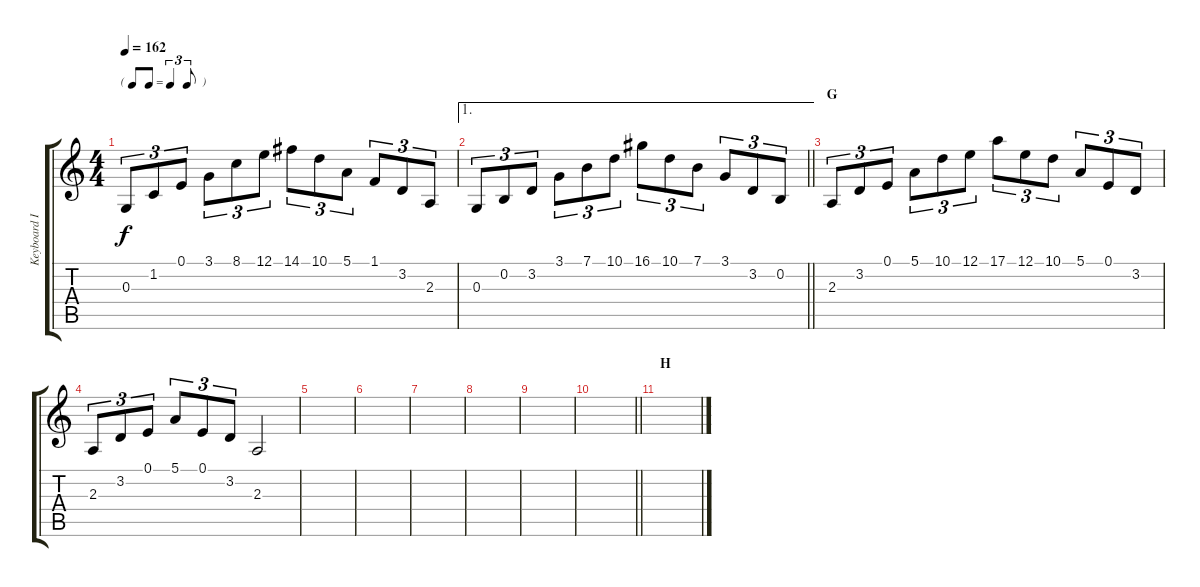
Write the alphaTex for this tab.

\track ("Keyboard III" "Keyboard I") {instrument lead2sawtooth}
\staff {score tabs}
\tuning (E4 B3 G3 D3 A2 E2) {hide}
\ts (4 4)
\tf triplet8th
\tempo 162
\clef g2
\ks c
0.3.8{tu (3 2) dy f} 1.2.8{tu (3 2)} 0.1.8{tu (3 2)} 3.1.8{tu (3 2)} 8.1.8{tu (3 2)} 12.1.8{tu (3 2)} 14.1.8{tu (3 2)} 10.1.8{tu (3 2)} 5.1.8{tu (3 2)} 1.1.8{tu (3 2)} 3.2.8{tu (3 2)} 2.3.8{tu (3 2)} |
\ae 1
\barLineRight lightlight
0.3.8{tu (3 2)} 0.2.8{tu (3 2)} 3.2.8{tu (3 2)} 3.1.8{tu (3 2)} 7.1.8{tu (3 2)} 10.1.8{tu (3 2)} 16.1.8{tu (3 2)} 10.1.8{tu (3 2)} 7.1.8{tu (3 2)} 3.1.8{tu (3 2)} 3.2.8{tu (3 2)} 0.2.8{tu (3 2)} |
\section ("" "G")
2.3.8{tu (3 2)} 3.2.8{tu (3 2)} 0.1.8{tu (3 2)} 5.1.8{tu (3 2)} 10.1.8{tu (3 2)} 12.1.8{tu (3 2)} 17.1.8{tu (3 2)} 12.1.8{tu (3 2)} 10.1.8{tu (3 2)} 5.1.8{tu (3 2)} 0.1.8{tu (3 2)} 3.2.8{tu (3 2)} |
2.3.8{tu (3 2)} 3.2.8{tu (3 2)} 0.1.8{tu (3 2)} 5.1.8{tu (3 2)} 0.1.8{tu (3 2)} 3.2.8{tu (3 2)} 2.3.2 |
|
|
|
|
|
\barLineRight lightlight
|
\section ("" "H")
